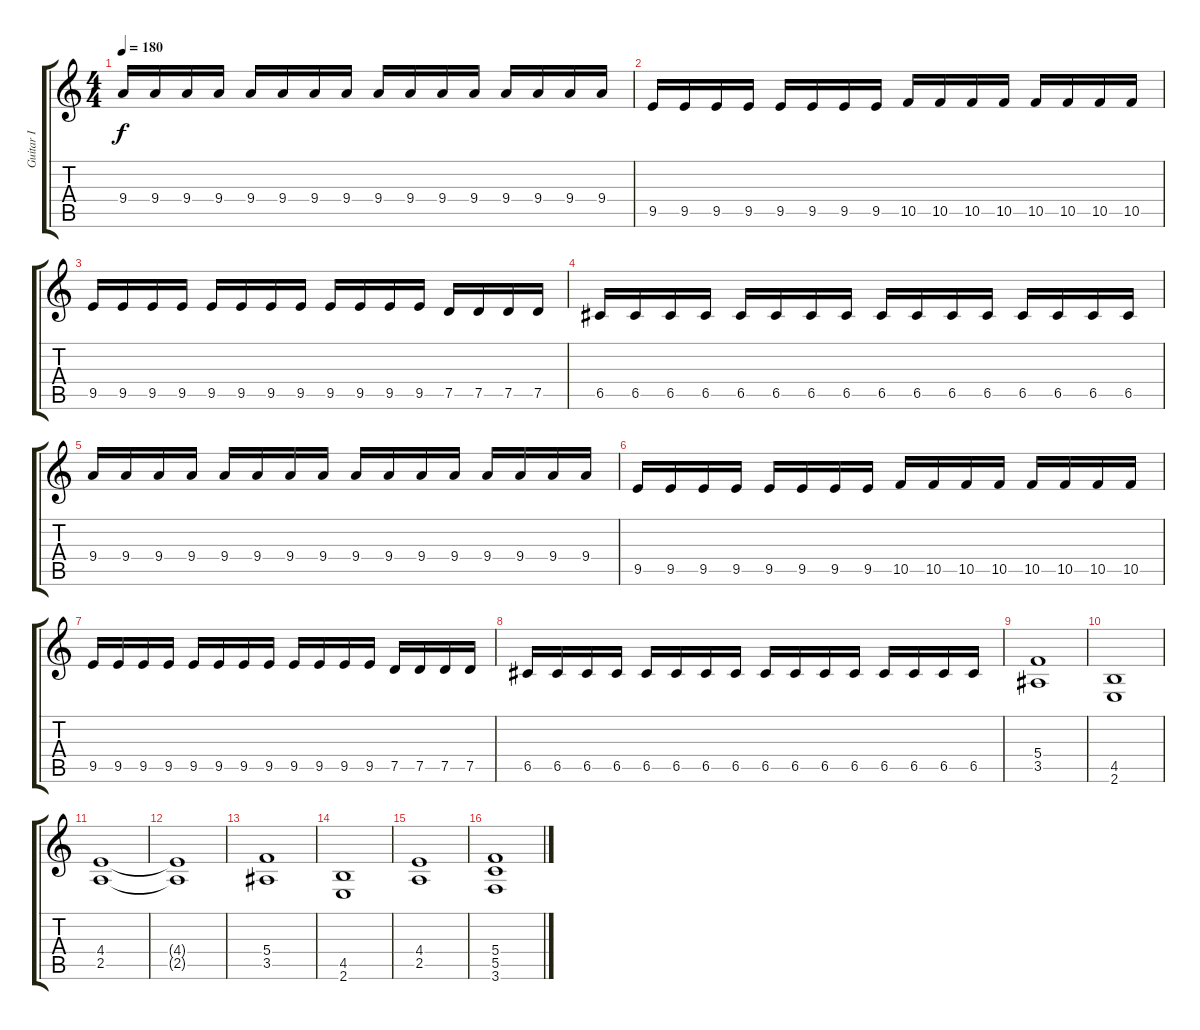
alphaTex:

\track ("Guitar I" "Guitar I") {instrument distortionguitar}
\staff {score tabs}
\tuning (D4 A3 F3 C3 G2 D2) {hide}
\ts (4 4)
\tempo 180
\clef g2
\ks c
9.4.16{dy f} 9.4.16 9.4.16 9.4.16 9.4.16 9.4.16 9.4.16 9.4.16 9.4.16 9.4.16 9.4.16 9.4.16 9.4.16 9.4.16 9.4.16 9.4.16 |
9.5.16 9.5.16 9.5.16 9.5.16 9.5.16 9.5.16 9.5.16 9.5.16 10.5.16 10.5.16 10.5.16 10.5.16 10.5.16 10.5.16 10.5.16 10.5.16 |
9.5.16 9.5.16 9.5.16 9.5.16 9.5.16 9.5.16 9.5.16 9.5.16 9.5.16 9.5.16 9.5.16 9.5.16 7.5.16 7.5.16 7.5.16 7.5.16 |
6.5.16 6.5.16 6.5.16 6.5.16 6.5.16 6.5.16 6.5.16 6.5.16 6.5.16 6.5.16 6.5.16 6.5.16 6.5.16 6.5.16 6.5.16 6.5.16 |
9.4.16 9.4.16 9.4.16 9.4.16 9.4.16 9.4.16 9.4.16 9.4.16 9.4.16 9.4.16 9.4.16 9.4.16 9.4.16 9.4.16 9.4.16 9.4.16 |
9.5.16 9.5.16 9.5.16 9.5.16 9.5.16 9.5.16 9.5.16 9.5.16 10.5.16 10.5.16 10.5.16 10.5.16 10.5.16 10.5.16 10.5.16 10.5.16 |
9.5.16 9.5.16 9.5.16 9.5.16 9.5.16 9.5.16 9.5.16 9.5.16 9.5.16 9.5.16 9.5.16 9.5.16 7.5.16 7.5.16 7.5.16 7.5.16 |
6.5.16 6.5.16 6.5.16 6.5.16 6.5.16 6.5.16 6.5.16 6.5.16 6.5.16 6.5.16 6.5.16 6.5.16 6.5.16 6.5.16 6.5.16 6.5.16 |
(5.4 3.5).1 |
(4.5 2.6).1 |
(4.4 2.5).1 |
(4.4{t} 2.5{t}).1 |
(5.4 3.5).1 |
(4.5 2.6).1 |
(4.4 2.5).1 |
(5.4 5.5 3.6).1
